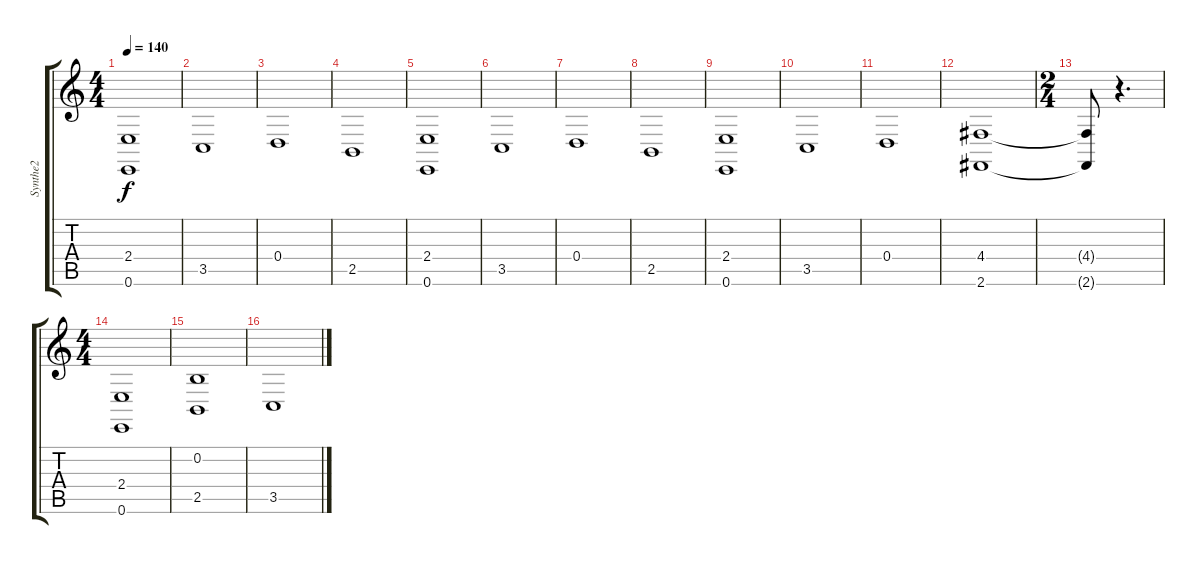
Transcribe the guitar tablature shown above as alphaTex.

\track ("Synthe2" "Synthe2") {instrument stringensemble1}
\staff {score tabs}
\tuning (E4 B3 G3 D3 A2 E2) {hide}
\ts (4 4)
\tempo 140
\clef g2
\ks c
(2.4 0.6).1{dy f} |
3.5.1 |
0.4.1 |
2.5.1 |
(2.4 0.6).1 |
3.5.1 |
0.4.1 |
2.5.1 |
(2.4 0.6).1 |
3.5.1 |
0.4.1 |
(4.4 2.6).1 |
\ts (2 4)
(4.4{t} 2.6{t}).8 r.4{d} |
\ts (4 4)
(2.4 0.6).1 |
(0.2 2.5).1 |
3.5.1
